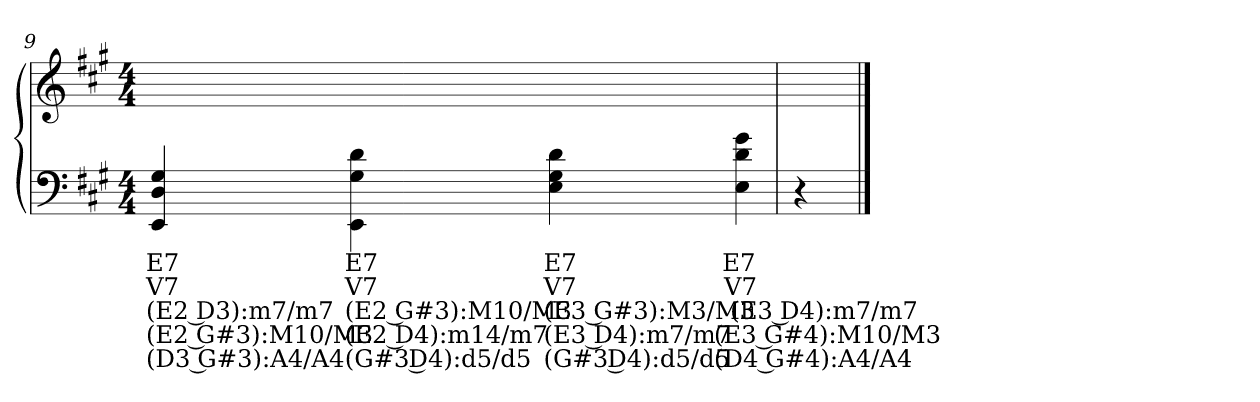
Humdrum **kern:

**kern	**text	**text	**text	**text	**text	**kern
*part2	*part2	*part2	*part2	*part2	*part2	*part1
*staff2	*staff2	*staff2	*staff2	*staff2	*staff2	*staff1
*clefF4	*	*	*	*	*	*clefG2
*k[f#c#g#]	*	*	*	*	*	*k[f#c#g#]
*A:	*	*	*	*	*	*A:
*M4/4	*	*	*	*	*	*M4/4
=9	=9	=9	=9	=9	=9	=9
4EE 4D 4G#	E7	V7	(E2 D3):m7/m7	(E2 G#3):M10/M3	(D3 G#3):A4/A4	1ryy
4EE 4G# 4d	E7	V7	(E2 G#3):M10/M3	(E2 D4):m14/m7	(G#3 D4):d5/d5	.
4E 4G# 4d	E7	V7	(E3 G#3):M3/M3	(E3 D4):m7/m7	(G#3 D4):d5/d5	.
4E 4d 4g#	E7	V7	(E3 D4):m7/m7	(E3 G#4):M10/M3	(D4 G#4):A4/A4	.
=10	=10	=10	=10	=10	=10	=10
4r	.	.	.	.	.	4ryy
==	==	==	==	==	==	==
*-	*-	*-	*-	*-	*-	*-
